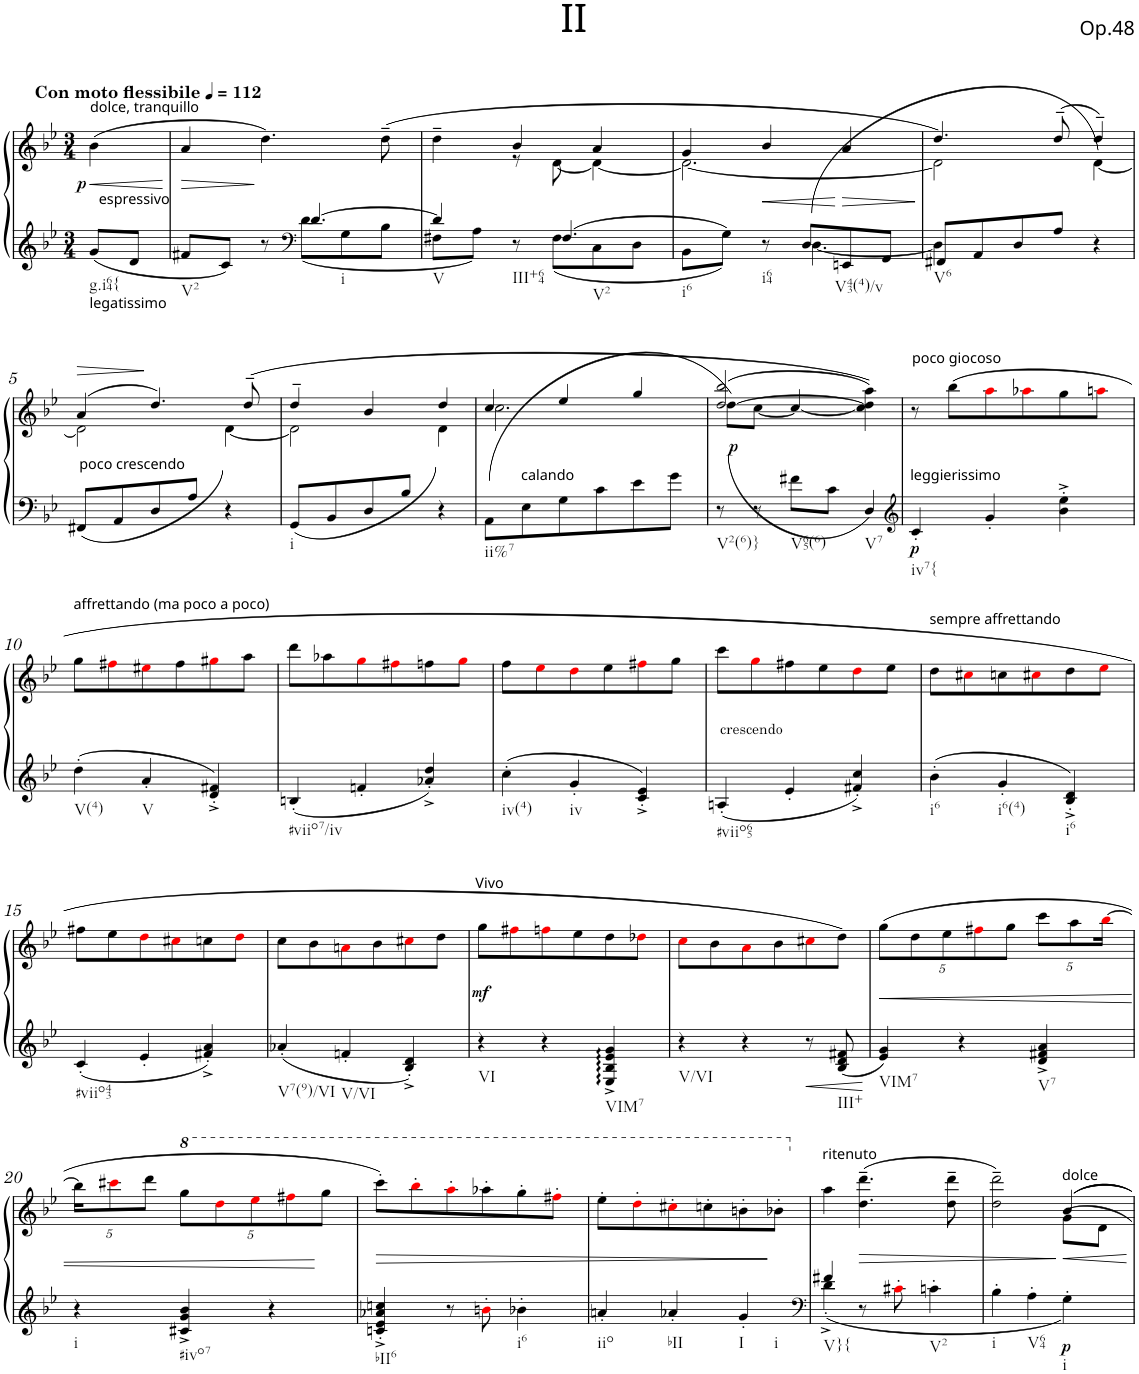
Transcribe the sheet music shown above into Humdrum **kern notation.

**kern	**kern	**dynam
*part1	*part1	*part1
*staff2	*staff1	*staff1/2
*I"Klavier	*	*
*I'Klav.	*	*
*clefG2	*clefG2	*
*k[b-e-]	*k[b-e-]	*
*B-:	*B-:	*
*M3/4	*M3/4	*
*MM112	*MM112	*
=	=	=
!	!LO:TX:a:t=dolce, tranquillo	!
!	!LO:TX:a:B:t=Con moto flessibile	!
!LO:TX:b:t=legatissimo	!	!
!LO:TX:b:t=g.i64{	!	!
!	!	!LO:HP:b
!	!	!LO:DY:n=1:b
8g/L	(4b-\	< p
!LO:TX:a:t=espressivo	!	!
8d/J	.	.
.	.	[
=1	=1	=1
*^	*	*
!LO:TX:b:t=V2	!	!	!
!	!	!	!LO:HP:b
8f#X/L	4ryy	4a/	>
8c/J	.	.	.
8r	8ryy	4.dd\)	]
*clefF4	*	*	*
!LO:TX:b:t=i	!	!	!
[4.d/	8d\L	.	.
.	8G\	.	.
.	8B-\J	(8dd~\	.
=2	=2	=2	=2
*	*	*^	*
!LO:TX:b:t=V	!	!	!	!
4d/]	8F#X\L	4dd~\	4ryy	.
.	8A\J	.	.	.
!LO:TX:b:t=III+64	!	!	!	!
8r	8ryy	4b-/	8r	.
!LO:TX:b:t=V2	!	!	!	!
4.F#/	8F#\L	.	[<8d\	.
.	8C\	4a/	4d\_	.
.	8D\J	.	.	.
=3	=3	=3	=3	=3
!LO:TX:b:t=i6	!	!	!	!
8BB-\L	4ryy	4g/	2.d\_	.
8G\J	.	.	.	.
!LO:TX:b:t=i64	!	!	!	!
!	!	!	!	!LO:HP:b
8r	8ryy	4b-/	.	<
(>8D/L	[4.D\	.	.	.
!LO:TX:b:t=V43(4)/v	!	!	!	!
!	!	!	!	!LO:HP:n=1:b
8EEn/	.	4a/	.	[ >
8GG/J	.	.	.	.
*v	*v	*	*	*
*	*v	*v	*
.	.	]
=4	=4	=4
*^	*^	*
!LO:TX:b:t=V6	!	!	!	!
8FF#X/L	4D\]	4.dd/)	2d\]	.
8AA/	.	.	.	.
8D/	2ryy	.	.	.
8A/J	.	(8dd~/	.	.
4r	.	4dd~/)	[4d\)	.
*v	*v	*	*	*
!!LO:LB:g=z	!!
=5	=5	=5	=5
!LO:TX:a:t=poco crescendo	!	!	!
!	!	!	!LO:HP:b
(8FF#X/L	(4a/	2d\]	>
8AA/	.	.	.
!	!	!	!LO:HP:n=1:b
8D/	4.dd/)	.	] >
8A/J	.	.	.
4r	.	([4d\	.
.	(8dd~/	.	.
=6	=6	=6	=6
!LO:TX:b:t=i	!	!	!
(8GG/L	4dd~/	2d\]	.
8BB-/	.	.	.
8D/	4b-/	.	.
8B-/J	.	.	.
4r	4dd/	4d\)	.
=7	=7	=7	=7
!LO:TX:b:t=ii%7	!	!	!
8AA\L	4cc/	2.cc\	.
!LO:TX:a:t=calando	!	!	!
8E-\	.	.	.
8G\	4ee-/	.	.
8c\	.	.	.
8e-\	4gg/	.	.
8g\J	.	.	.
=8	=8	=8	=8
!LO:TX:b:t=V2(6)}	!	!	!
!	!	!	!LO:DY:b
8r	([>2dd/ 2bb-/	(<8dd\L)	p
8r	.	[8cc\J	.
!LO:TX:b:t=V65(6)	!	!	!
8f#X\L	.	4cc/_	.
8c\J	.	.	.
!LO:TX:b:t=V7	!	!	!
4D/)	4cc\] 4dd\] 4aa\))	4ryy	.
*	*v	*v	*
=9	=9	=9
*clefG2	*	*
*	*^	*
!	!LO:TX:a:t=poco giocoso	!	!
!LO:TX:a:t=leggierissimo	!	!	!
!LO:TX:b:t=iv7{	!	!	!
!	!	!	!LO:DY:b=2
*	*v	*v	*
4c'/	8r	p
.	(8bb-\L	.
4g'/	8aai\	.
.	8aa-Xi\	.
4b-\'^ 4ee-\'^	8gg\	.
.	8aani\J	.
!!LO:LB:g=z
=10	=10	=10
!	!LO:TX:a:t=affrettando (ma poco a poco)	!
!LO:TX:b:t=V(4)	!	!
4dd'\	8gg\L	.
.	8ff#Xi\	.
!LO:TX:b:t=V	!	!
4a'/	8ee#Xi\	.
.	8ff#\	.
4d/'^ 4f#X/'^	8gg#Xi\	.
.	8aa\J	.
=11	=11	=11
!LO:TX:b:t=#viio7/iv	!	!
4Bn'/	8ddd\L	.
.	8aa-X\	.
4fn'/	8ggi\	.
.	8ff#Xi\	.
4a-X/'^ 4dd/'^	8ffn\	.
.	8ggi\J	.
=12	=12	=12
!LO:TX:b:t=iv(4)	!	!
4cc'\	8ff\L	.
.	8ee-i\	.
!LO:TX:b:t=iv	!	!
4g'/	8ddi\	.
.	8ee-\	.
4c/'^ 4e-/'^	8ff#Xi\	.
.	8gg\J	.
=13	=13	=13
!	!LO:TX:b:t=crescendo	!
!LO:TX:b:t=#viio65	!	!
4An'/	8ccc\L	.
.	8ggi\	.
4e-'/	8ff#X\	.
.	8ee-\	.
4f#X/'^ 4cc/'^	8ddi\	.
.	8ee-\J	.
=14	=14	=14
!	!LO:TX:a:t=sempre affrettando	!
!LO:TX:b:t=i6	!	!
4b-'\	8dd\L	.
.	8cc#Xi\	.
!LO:TX:b:t=i6(4)	!	!
4g'/	8ccn\	.
.	8cc#Xi\	.
!LO:TX:b:t=i6	!	!
4B-/'^ 4d/'^	8dd\	.
.	8ee-i\J	.
!!LO:LB:g=z
=15	=15	=15
!LO:TX:b:t=#viio43	!	!
4c'/	8ff#X\L	.
.	8ee-\	.
4e-'/	8ddi\	.
.	8cc#Xi\	.
4f#X/'^ 4a/'^	8ccn\	.
.	8ddi\J	.
=16	=16	=16
!LO:TX:b:t=V7(9)/VI	!	!
4a-X'/	8cc\L	.
.	8b-\	.
!LO:TX:b:t=V/VI	!	!
4fn'/	8ani\	.
.	8b-\	.
4B-/'^ 4d/'^	8cc#Xi\	.
.	8dd\J	.
=17	=17	=17
!	!LO:TX:a:t=Vivo	!
!LO:TX:b:t=VI	!	!
!	!	!LO:DY:b
4r	8gg\L	mf
.	8ff#Xi\	.
4r	8ffni\	.
.	8ee-\	.
!LO:TX:b:t=VIM7	!	!
4E-/^ 4B-/^ 4e-/^ 4g/^	8dd\	.
.	8dd-Xi\J	.
=18	=18	=18
!LO:TX:b:t=V/VI	!	!
4r	8cci\L	.
.	8b-\	.
4r	8ai\	.
.	8b-\	.
!	!	!LO:HP:b=2
8r	8cc#Xi\	<
!LO:TX:b:t=III+	!	!
8B-/ 8d/ 8f#X/	8dd\J)	.
.	.	]
=19	=19	=19
*	*Xbrackettup	*
!LO:TX:b:t=VIM7	!	!
!	!	!LO:HP:b
4e-/ 4g/	(10gg\L	<
.	10dd\	.
.	10ee-\	.
4r	.	.
.	10ff#Xi\	.
.	10gg\J	.
!LO:TX:b:t=V7	!	!
4d/^ 4f#X/^ 4a/^	10ccc\L	.
.	10aa\	.
.	[20bb-i\Jk	.
!!LO:LB:g=z
=20	=20	=20
!LO:TX:b:t=i	!	!
4r	20bb-\KL]	.
.	10ccc#Xi\	.
.	10ddd\J	.
!LO:TX:b:t=#ivo7	!	!
4c#X/^ 4g/^ 4b-/^	10ggg\L	.
.	10dddi\	.
.	10eee-i\	.
4r	.	.
.	10fff#Xi\	.
.	10ggg\J	[
=21	=21	=21
!LO:TX:b:t=bII6	!	!
!	!	!LO:HP:b
4cn/'^ 4e-/'^ 4a-X/'^ 4ccn/'^	8cccc'\L)	>
.	8bbb-'i\	.
8r	8aaa'i\	.
8bn'i\	8aaa-X'\	.
!LO:TX:b:t=i6	!	!
4b-X'\	8ggg'\	.
.	8fff#X'i\J	.
=22	=22	=22
!LO:TX:b:t=iio	!	!
4an'/	8eee-'\L	.
.	8ddd'i\	.
!LO:TX:b:t=bII	!	!
4a-X'/	8ccc#X'i\	.
.	8cccn'\	.
!LO:TX:b:t=I	!	!
!LO:TX:b:t=i	!	!
4g'/	8bbn'\	.
.	8bb-X'\J	[
=23	=23	=23
*clefF4	*	*
*^	*	*
!	!	!LO:TX:a:t=ritenuto	!
!LO:TX:b:t=V}{	!	!	!
4f#X/	4d'^\	4aa\	.
!	!	!	!LO:HP:b
8r	2ryy	(4.dd\~ 4.ddd\~	>
8c#X'i\	.	.	.
!LO:TX:b:t=V2	!	!	!
4cn'\	.	.	.
.	.	8dd\~ 8ddd\~	.
*v	*v	*	*
=24	=24	=24
*	*^	*
!LO:TX:b:t=i	!	!	!
4B-'\	2dd\~> 2ddd\~>)	2ryy	.
!LO:TX:b:t=V64	!	!	!
4A'\	.	.	.
!	!LO:TX:a:t=dolce	!	!
!LO:TX:b:t=i	!	!	!
!	!	!	!LO:DY:n=1:b=2
4G'\	4b-/	8g\L	] p
.	.	8d\J	.
*	*v	*v	*
.	.	]
=	=	=
*-	*-	*-
